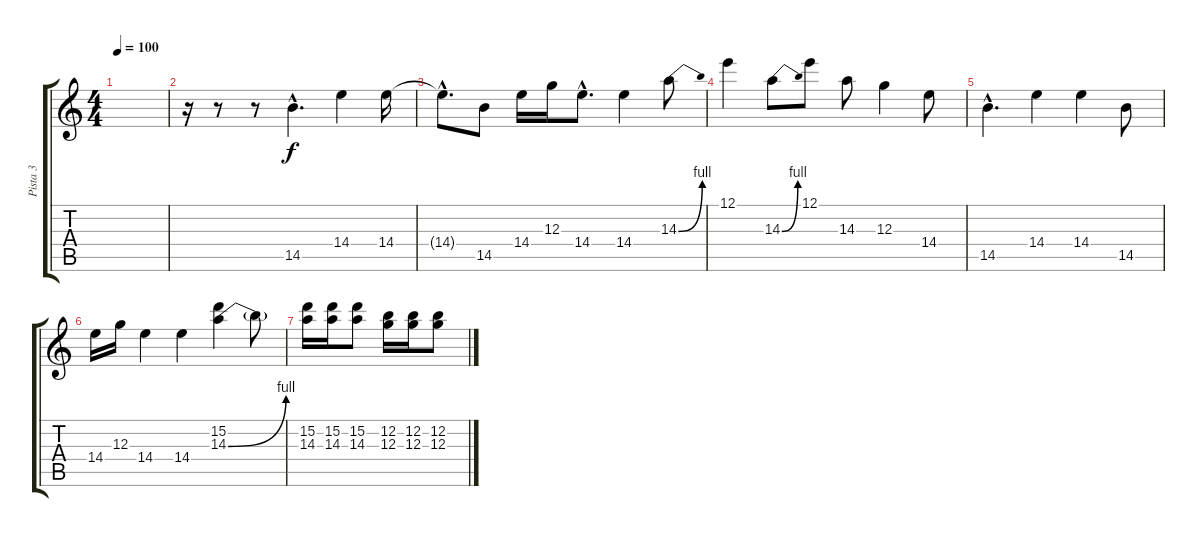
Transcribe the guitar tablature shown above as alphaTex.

\track ("Pista 3" "Pista 3") {instrument overdrivenguitar}
\staff {score tabs}
\tuning (E4 B3 G3 D3 A2 E2) {hide}
\ts (4 4)
\tempo 100
\clef g2
\ks c
|
r.16 r.8 r.8 14.5{hac}.4{d} 14.4.4 14.4.16 |
14.4{hac t}.8{d} 14.5.8 14.4.16 12.3.16 14.4{hac}.8{d} 14.4.4 14.3{be (bend 0 0 60 4)}.8 |
12.1.4 14.3{be (bend 0 0 60 4)}.8 12.1.8 14.3.8 12.3.4 14.4.8 |
14.5{hac}.4{d} 14.4.4 14.4.4 14.5.8 |
14.4.16 12.3.16 14.4.4 14.4.4 (15.2 14.3{be (bend 0 0 60 4)}).4 14.3{t}.8 |
(15.2 14.3).16 (15.2 14.3).16 (15.2 14.3).8 (12.2 12.3).16 (12.2 12.3).16 (12.2 12.3).8
